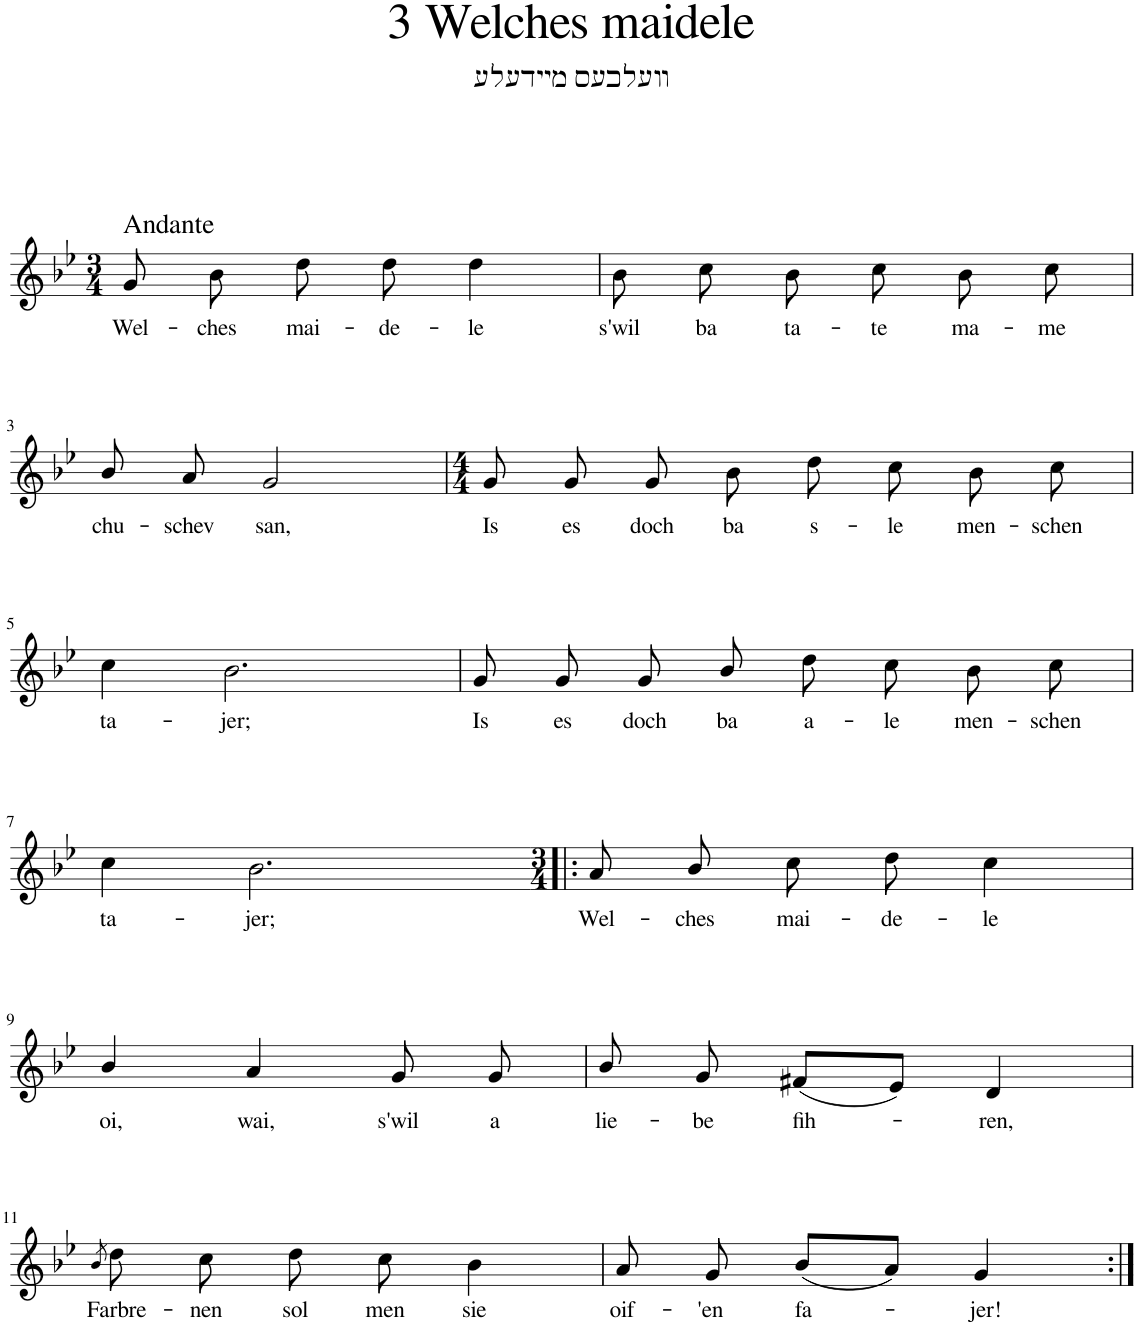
**kern	**text
*part1	*part1
*staff1	*staff1
*I"Piano	*
*I'Pno.	*
*clefG2	*
*k[b-e-]	*
*M3/4	*
=1	=1
!LO:TX:a:t=Andante	!
!	!LO:LY:b
8g/	Wel-
!	!LO:LY:b
8b-\	-ches
!	!LO:LY:b
8dd\	mai-
!	!LO:LY:b
8dd\	-de-
!	!LO:LY:b
4dd\	-le
=2	=2
!	!LO:LY:b
8b-\	s'wil
!	!LO:LY:b
8cc\	ba
!	!LO:LY:b
8b-\	ta-
!	!LO:LY:b
8cc\	-te
!	!LO:LY:b
8b-\	ma-
!	!LO:LY:b
8cc\	-me
!!LO:LB:g=z
=3	=3
!	!LO:LY:b
8b-/	chu-
!	!LO:LY:b
8a/	-schev
!	!LO:LY:b
2g/	san,
=4	=4
*M4/4	*
!	!LO:LY:b
8g/	Is
!	!LO:LY:b
8g/	es
!	!LO:LY:b
8g/	doch
!	!LO:LY:b
8b-\	ba
!	!LO:LY:b
8dd\	s-
!	!LO:LY:b
8cc\	-le
!	!LO:LY:b
8b-\	men-
!	!LO:LY:b
8cc\	-schen
!!LO:LB:g=z
=5	=5
!	!LO:LY:b
4cc\	ta-
!	!LO:LY:b
2.b-\	-jer;
=6	=6
!	!LO:LY:b
8g/	Is
!	!LO:LY:b
8g/	es
!	!LO:LY:b
8g/	doch
!	!LO:LY:b
8b-/	ba
!	!LO:LY:b
8dd\	a-
!	!LO:LY:b
8cc\	-le
!	!LO:LY:b
8b-\	men-
!	!LO:LY:b
8cc\	-schen
!!LO:LB:g=z
=7	=7
!	!LO:LY:b
4cc\	ta-
!	!LO:LY:b
2.b-\	-jer;
=8!|:	=8!|:
*M3/4	*
!	!LO:LY:b
8a/	Wel-
!	!LO:LY:b
8b-/	-ches
!	!LO:LY:b
8cc\	mai-
!	!LO:LY:b
8dd\	-de-
!	!LO:LY:b
4cc\	-le
!!LO:LB:g=z
=9	=9
!	!LO:LY:b
4b-/	oi,
!	!LO:LY:b
4a/	wai,
!	!LO:LY:b
8g/	s'wil
!	!LO:LY:b
8g/	a
=10	=10
!	!LO:LY:b
8b-/	lie-
!	!LO:LY:b
8g/	-be
!	!LO:LY:b
(8f#X/L	fih-
8e-/J)	.
!	!LO:LY:b
4d/	-ren,
!!LO:LB:g=z
=11	=11
8qb-/	.
!	!LO:LY:b
8dd\	Farbre-
!	!LO:LY:b
8cc\	-nen
!	!LO:LY:b
8dd\	sol
!	!LO:LY:b
8cc\	men
!	!LO:LY:b
4b-\	sie
=12	=12
!	!LO:LY:b
8a/	oif-
!	!LO:LY:b
8g/	-'en
!	!LO:LY:b
(8b-/L	fa-
8a/J)	.
!	!LO:LY:b
4g/	-jer!
=:|!	=:|!
*-	*-
